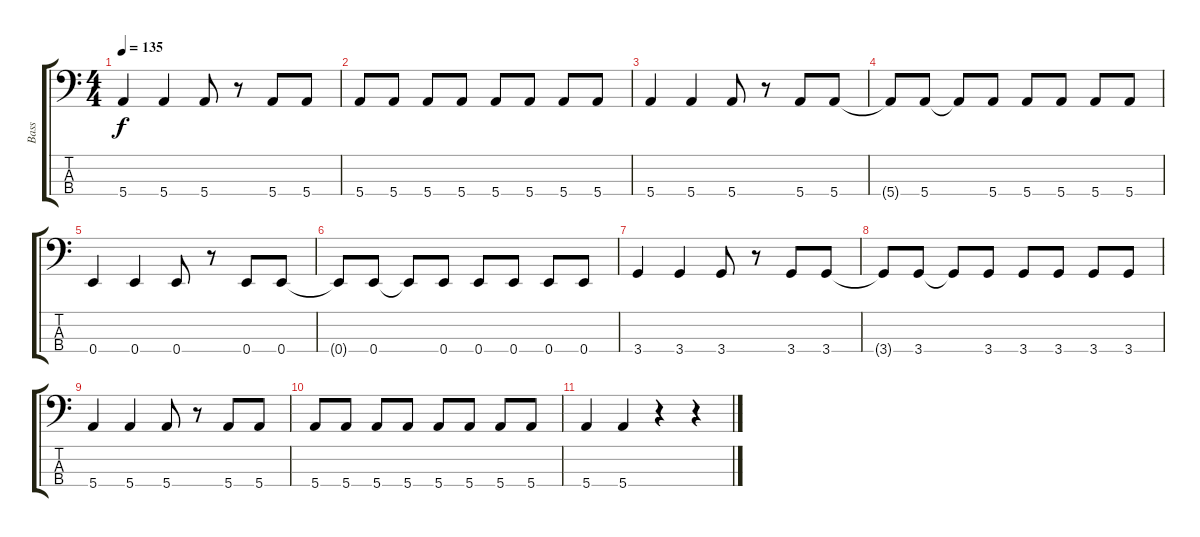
\track ("Bass" "Bass") {instrument electricbasspick}
\staff {score tabs}
\tuning (G2 D2 A1 E1) {hide}
\ts (4 4)
\tempo 135
\clef f4
\ks c
5.4.4{dy f} 5.4.4 5.4.8 r.8 5.4.8 5.4.8 |
5.4.8 5.4.8 5.4.8 5.4.8 5.4.8 5.4.8 5.4.8 5.4.8 |
5.4.4 5.4.4 5.4.8 r.8 5.4.8 5.4.8 |
5.4{t}.8 5.4.8 5.4{t}.8 5.4.8 5.4.8 5.4.8 5.4.8 5.4.8 |
0.4.4 0.4.4 0.4.8 r.8 0.4.8 0.4.8 |
0.4{t}.8 0.4.8 0.4{t}.8 0.4.8 0.4.8 0.4.8 0.4.8 0.4.8 |
3.4.4 3.4.4 3.4.8 r.8 3.4.8 3.4.8 |
3.4{t}.8 3.4.8 3.4{t}.8 3.4.8 3.4.8 3.4.8 3.4.8 3.4.8 |
5.4.4 5.4.4 5.4.8 r.8 5.4.8 5.4.8 |
5.4.8 5.4.8 5.4.8 5.4.8 5.4.8 5.4.8 5.4.8 5.4.8 |
5.4.4 5.4.4 r.4 r.4
